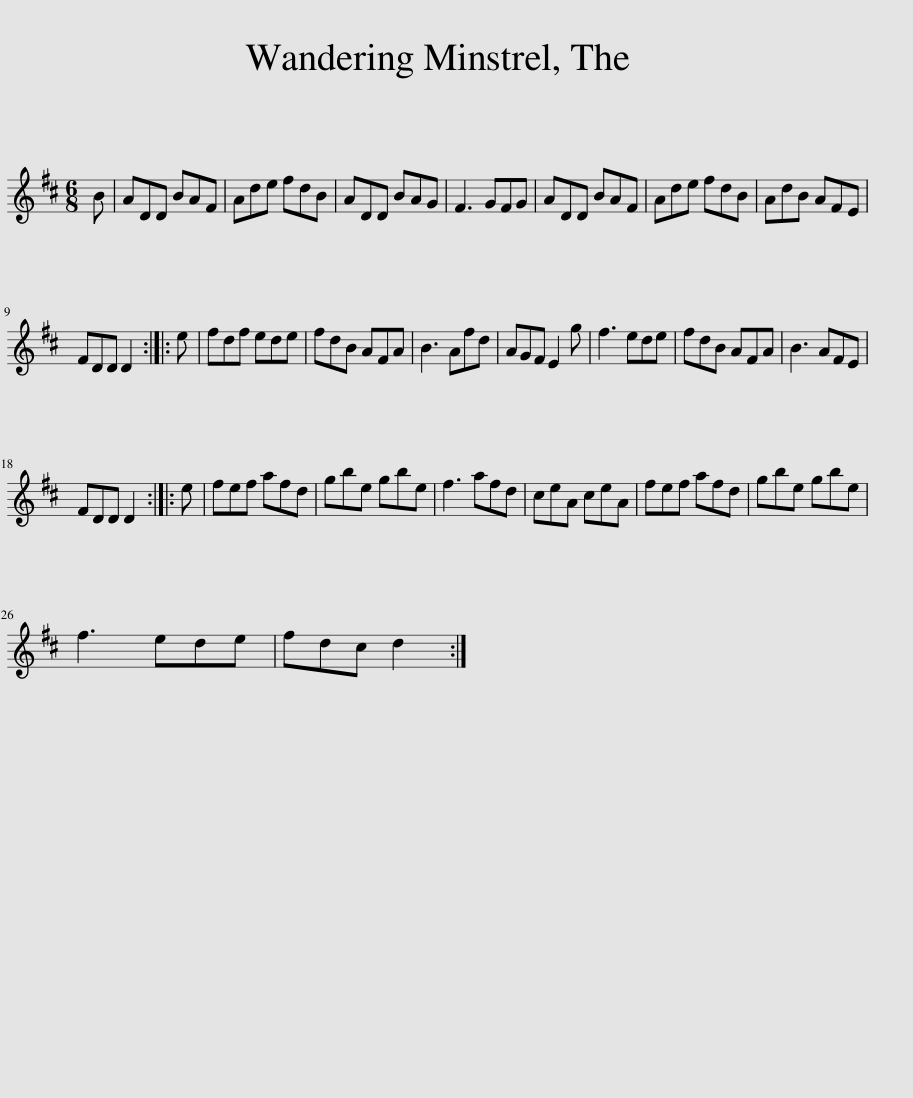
X:1
L:1/8
M:6/8
I:linebreak $
K:D
V:1 treble
V:1
 B | ADD BAF | Ade fdB | ADD BAG | F3 GFG | %5
 ADD BAF | Ade fdB | AdB AFE |$ FDD D2 :: e | %10
 fdf ede | fdB AFA | B3 Afd | AGF E2 g | f3 ede | %15
 fdB AFA | B3 AFE |$ FDD D2 :: e | fef afd | %20
 gbe gbe | f3 afd | ceA ceA | fef afd | gbe gbe |$ %25
 f3 ede | fdc d2 :| %27
